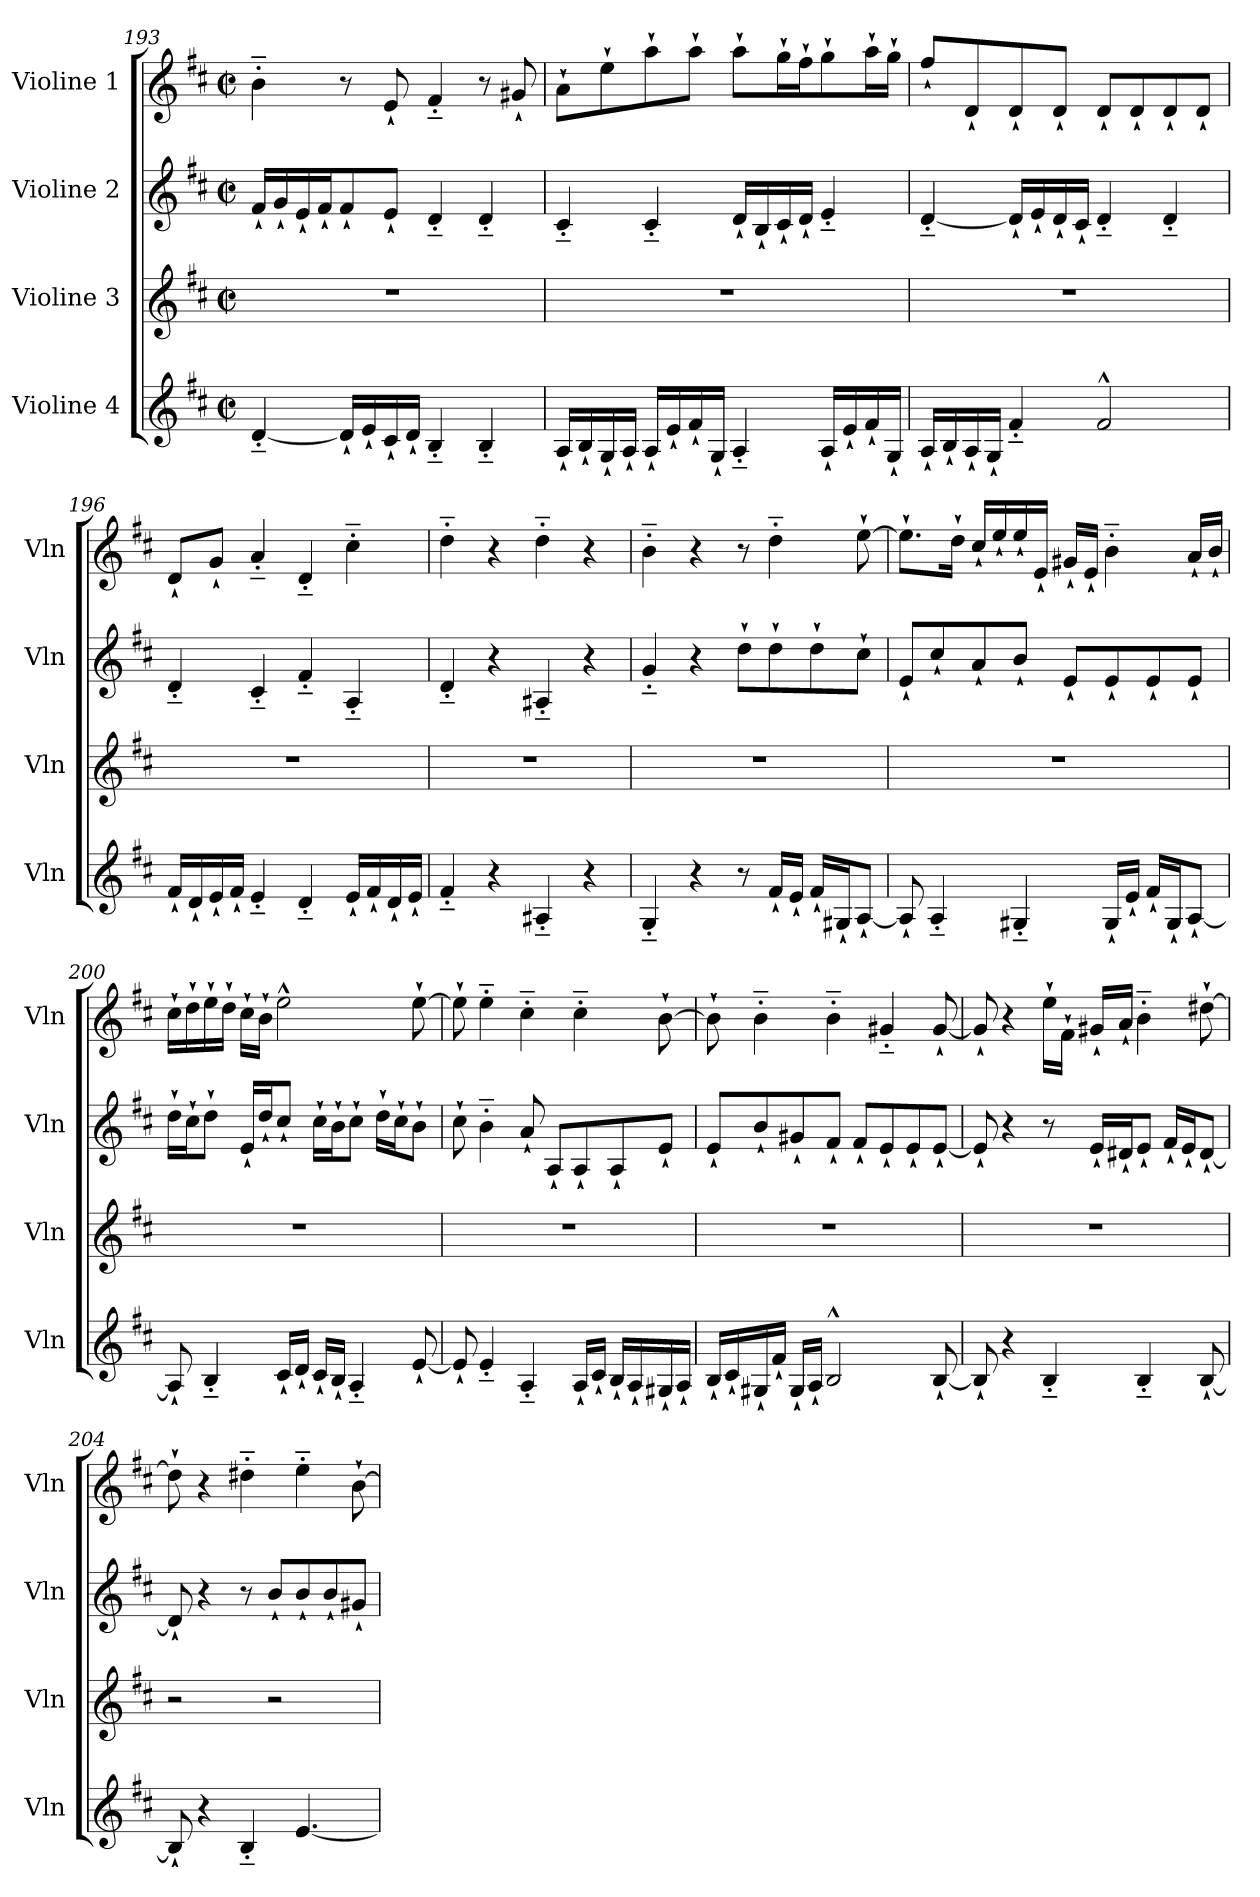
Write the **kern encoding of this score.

**kern	**kern	**kern	**kern
*part4	*part3	*part2	*part1
*staff4	*staff3	*staff2	*staff1
*I"Violine 4	*I"Violine 3	*I"Violine 2	*I"Violine 1
*I'Vln	*I'Vln	*I'Vln	*I'Vln
*clefG2	*clefG2	*clefG2	*clefG2
*k[f#c#]	*k[f#c#]	*k[f#c#]	*k[f#c#]
*D:	*D:	*D:	*D:
*M2/2	*M2/2	*M2/2	*M2/2
*met(c|)	*met(c|)	*met(c|)	*met(c|)
=193	=193	=193	=193
[4d~'/	1r	16f#`/LL	4b~'\
.	.	16g`/	.
.	.	16e`/	.
.	.	16f#`/J	.
16d`/LL]	.	8f#`/	8r
16e`/	.	.	.
16c#`/	.	8e`/J	8e`/
16d`/JJ	.	.	.
4B~'/	.	4d~'/	4f#~'/
4B~'/	.	4d~'/	8r
.	.	.	8g#X`/
!!LO:LB:g=z
=194	=194	=194	=194
16A`/LL	1r	4c#~'/	8a`\L
16B`/	.	.	.
16G`/	.	.	8ee`\
16A`/JJ	.	.	.
16A`/LL	.	4c#~'/	8aa`\
16e`/	.	.	.
16f#`/	.	.	8aa`\J
16G`/JJ	.	.	.
4A~'/	.	16d`/LL	8aa`\L
.	.	16B`/	.
.	.	16c#`/	16gg`\L
.	.	16d`/JJ	16ff#`\J
16A`/LL	.	4e~'/	8gg`\
16e`/	.	.	.
16f#`/	.	.	16aa`\L
16G`/JJ	.	.	16gg`\JJ
=195	=195	=195	=195
16A`/LL	1r	[4d~'/	8ff#`/L
16B`/	.	.	.
16A`/	.	.	8d`/
16G`/JJ	.	.	.
4f#~'/	.	16d`/LL]	8d`/
.	.	16e`/	.
.	.	16d`/	8d`/J
.	.	16c#`/JJ	.
2f#^^/	.	4d~'/	8d`/L
.	.	.	8d`/
.	.	4d~'/	8d`/
.	.	.	8d`/J
=196	=196	=196	=196
16f#`/LL	1r	4d~'/	8d`/L
16d`/	.	.	.
16e`/	.	.	8g`/J
16f#`/JJ	.	.	.
4e~'/	.	4c#~'/	4a~'/
4d~'/	.	4f#~'/	4d~'/
16e`/LL	.	4A~'/	4cc#~'\
16f#`/	.	.	.
16d`/	.	.	.
16e`/JJ	.	.	.
=197	=197	=197	=197
4f#~'/	1r	4d~'/	4dd~'\
4r	.	4r	4r
4A#X~'/	.	4A#X~'/	4dd~'\
4r	.	4r	4r
!!LO:LB:g=z
=198	=198	=198	=198
4G~'/	1r	4g~'/	4b~'\
4r	.	4r	4r
8r	.	8dd`\L	8r
16f#`/LL	.	8dd`\	4dd~'\
16e`/JJ	.	.	.
16f#`/LL	.	8dd`\	.
16G#X`/J	.	.	.
[8A`/J	.	8cc#`\J	[8ee`\
=199	=199	=199	=199
8A`/]	1r	8e`/L	8.ee`\L]
4A~'/	.	8cc#`/	.
.	.	.	16dd`\Jk
.	.	8a`/	16cc#`/LL
.	.	.	16ee`/
4G#X~'/	.	8b`/J	16ee`/
.	.	.	16e`/JJ
.	.	8e`/L	16g#X`/LL
.	.	.	16e`/JJ
16G#`/LL	.	8e`/	4b~'\
16e`/JJ	.	.	.
16f#`/LL	.	8e`/	.
16G#`/J	.	.	.
[8A`/J	.	8e`/J	16a`/LL
.	.	.	16b`/JJ
=200	=200	=200	=200
8A`/]	1r	16dd`\LL	16cc#`\LL
.	.	16cc#`\J	16dd`\
4B~'/	.	8dd`\J	16ee`\
.	.	.	16dd`\JJ
.	.	16e`/LL	16cc#`\LL
.	.	16dd`/J	16b`\JJ
16c#`/LL	.	8cc#`/J	2ee^^\
16d`/JJ	.	.	.
16c#`/LL	.	16cc#`\LL	.
16B`/JJ	.	16b`\J	.
4A~'/	.	8cc#`\J	.
.	.	16dd`\LL	.
.	.	16cc#`\J	.
[8e`/	.	8b`\J	[8ee`\
!!LO:PB:g=z
=201	=201	=201	=201
8e`/]	1r	8cc#`\	8ee`\]
4e~'/	.	4b~'\	4ee~'\
4A~'/	.	8a`/	4cc#~'\
.	.	8A`/L	.
16A`/LL	.	8A`/	4cc#~'\
16c#`/JJ	.	.	.
16B`/LL	.	8A`/	.
16A`/	.	.	.
16G#X`/	.	8e`/J	[8b`\
16A`/JJ	.	.	.
=202	=202	=202	=202
16B`/LL	1r	8e`/L	8b`\]
16c#`/	.	.	.
16G#X`/	.	8b`/	4b~'\
16f#`/JJ	.	.	.
16G#`/LL	.	8g#X`/	.
16A`/JJ	.	.	.
2B^^/	.	8f#`/J	4b~'\
.	.	8f#`/L	.
.	.	8e`/	4g#X~'/
.	.	8e`/	.
[8B`/	.	[8e`/J	[8g#`/
=203	=203	=203	=203
8B`/]	1r	8e`/]	8g#`/]
4r	.	4r	4r
4B~'/	.	8r	16ee`\LL
.	.	.	16f#`\JJ
.	.	16e`/LL	16g#X`/LL
.	.	16d#X`/J	16a`/JJ
4B~'/	.	8e`/J	4b~'\
.	.	16f#`/LL	.
.	.	16e`/J	.
[8B`/	.	[8d#`/J	[8dd#X`\
!!LO:LB:g=z
=204	=204	=204	=204
8B`/]	2r	8d#`/]	8dd#`\]
4r	.	4r	4r
4B~'/	.	8r	4dd#X~'\
.	2r	8b`/L	.
[4.e/	.	8b`/	4ee~'\
.	.	8b`/	.
.	.	8g#X`/J	[8b`\
=	=	=	=
*-	*-	*-	*-
